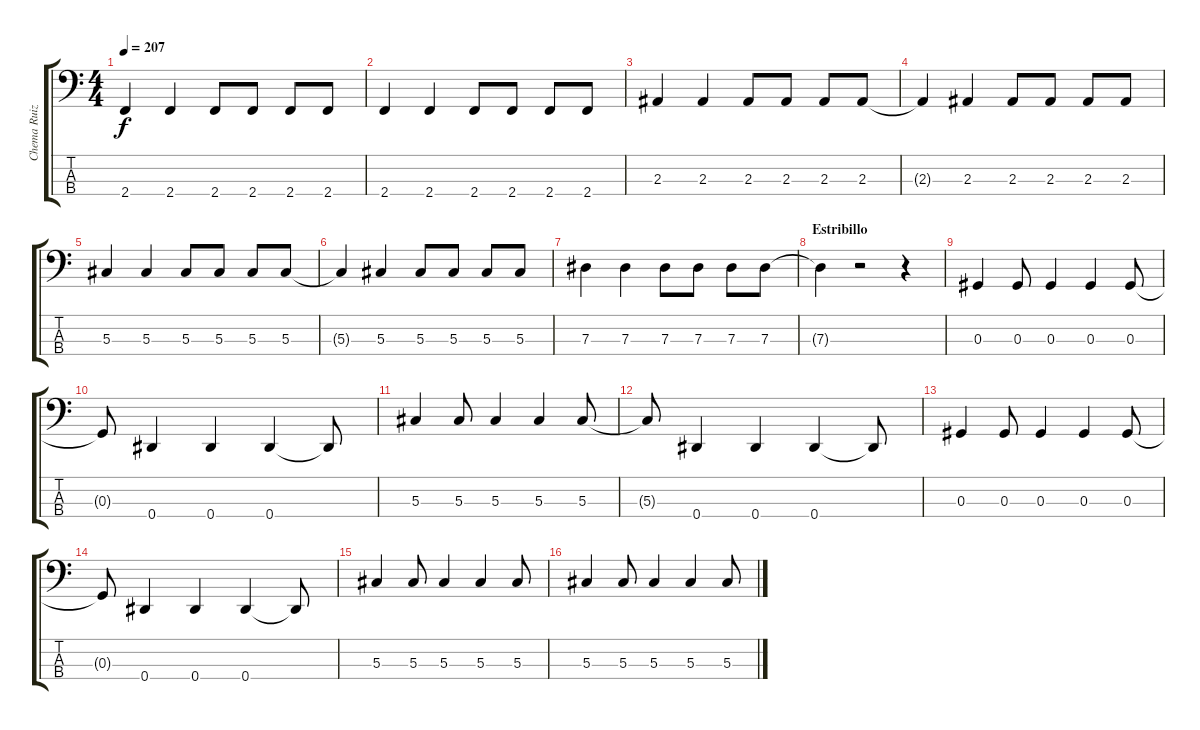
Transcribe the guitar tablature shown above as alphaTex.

\track ("Chema Ruiz" "Chema Ruiz") {instrument electricbasspick}
\staff {score tabs}
\tuning (Gb2 Db2 Ab1 Eb1) {hide}
\ts (4 4)
\tempo 207
\clef f4
\ks c
2.4.4{dy f} 2.4.4 2.4.8 2.4.8 2.4.8 2.4.8 |
2.4.4 2.4.4 2.4.8 2.4.8 2.4.8 2.4.8 |
2.3.4 2.3.4 2.3.8 2.3.8 2.3.8 2.3.8 |
2.3{t}.4 2.3.4 2.3.8 2.3.8 2.3.8 2.3.8 |
5.3.4 5.3.4 5.3.8 5.3.8 5.3.8 5.3.8 |
5.3{t}.4 5.3.4 5.3.8 5.3.8 5.3.8 5.3.8 |
7.3.4 7.3.4 7.3.8 7.3.8 7.3.8 7.3.8 |
\section ("" "Estribillo")
7.3{t}.4 r.2 r.4 |
0.3.4 0.3.8 0.3.4 0.3.4 0.3.8 |
0.3{t}.8 0.4.4 0.4.4 0.4.4 0.4{t}.8 |
5.3.4 5.3.8 5.3.4 5.3.4 5.3.8 |
5.3{t}.8 0.4.4 0.4.4 0.4.4 0.4{t}.8 |
0.3.4 0.3.8 0.3.4 0.3.4 0.3.8 |
0.3{t}.8 0.4.4 0.4.4 0.4.4 0.4{t}.8 |
5.3.4 5.3.8 5.3.4 5.3.4 5.3.8 |
5.3.4 5.3.8 5.3.4 5.3.4 5.3.8
